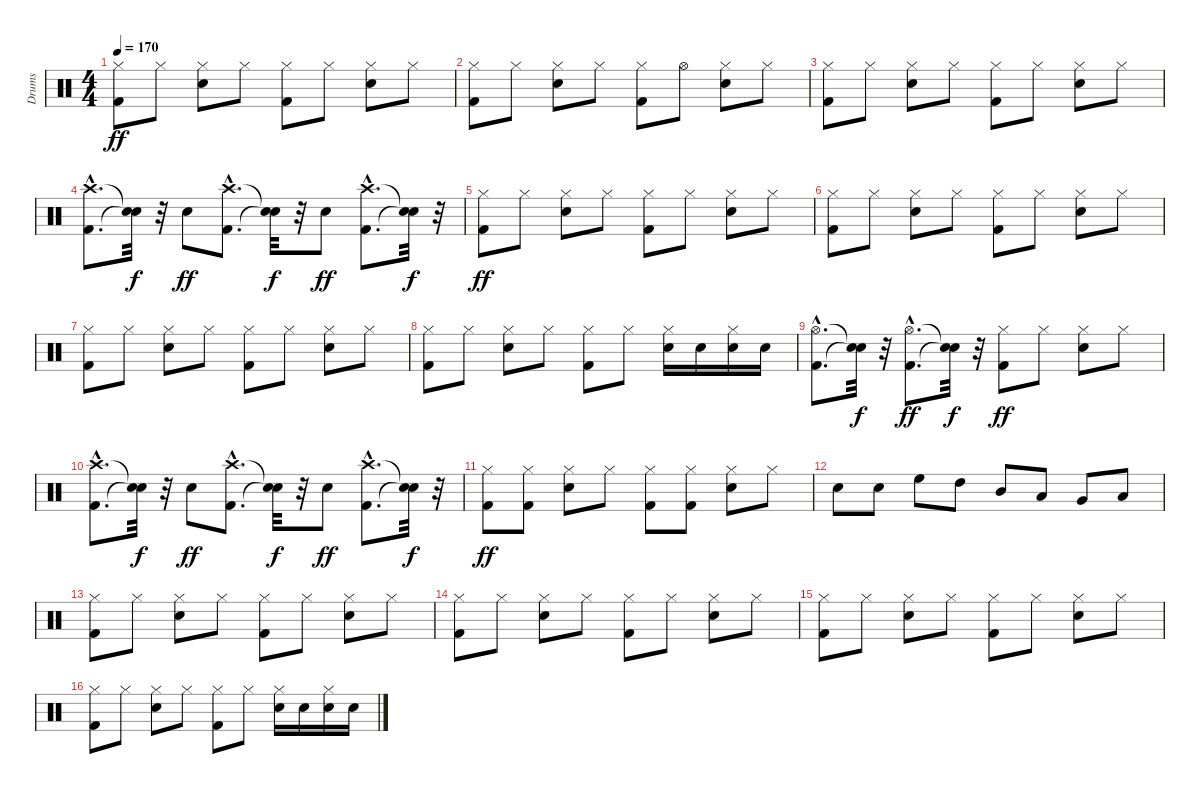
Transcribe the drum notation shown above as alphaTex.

\track ("Drums" "Drums") {instrument percussion}
\staff {score}
\articulation defaults
\ts (4 4)
\tempo 170
\clef neutral
\ks c
("Kick (hit) 2" "Hi-Hat (closed)").8{dy ff} "Hi-Hat (closed)".8 ("Snare (hit) 2" "Hi-Hat (closed)").8 "Hi-Hat (closed)".8 ("Kick (hit) 2" "Hi-Hat (closed)").8 "Hi-Hat (closed)".8 ("Snare (hit) 2" "Hi-Hat (closed)").8 "Hi-Hat (closed)".8 |
("Kick (hit) 2" "Hi-Hat (closed)").8 "Hi-Hat (closed)".8 ("Snare (hit) 2" "Hi-Hat (closed)").8 "Hi-Hat (closed)".8 ("Kick (hit) 2" "Hi-Hat (closed)").8 "Hi-Hat (open)".8 ("Snare (hit) 2" "Hi-Hat (closed)").8 "Hi-Hat (closed)".8 |
("Kick (hit) 2" "Hi-Hat (closed)").8 "Hi-Hat (closed)".8 ("Snare (hit) 2" "Hi-Hat (closed)").8 "Hi-Hat (closed)".8 ("Kick (hit) 2" "Hi-Hat (closed)").8 "Hi-Hat (closed)".8 ("Snare (hit) 2" "Hi-Hat (closed)").8 "Hi-Hat (closed)".8 |
("Kick (hit) 2"{hac} "Crash high (hit)"{hac}).8{d} ("Snare (hit)"{t} "Snare (hit)"{t}).32{dy f} r.32 "Snare (hit) 2".8{dy ff} ("Kick (hit) 2"{hac} "Crash high (hit)"{hac}).8{d} ("Snare (hit)"{t} "Snare (hit)"{t}).32{dy f} r.32 "Snare (hit) 2".8{dy ff} ("Kick (hit) 2"{hac} "Crash high (hit)"{hac}).8{d} ("Snare (hit)"{t} "Snare (hit)"{t}).32{dy f} r.32 |
("Kick (hit) 2" "Hi-Hat (closed)").8{dy ff} "Hi-Hat (closed)".8 ("Snare (hit) 2" "Hi-Hat (closed)").8 "Hi-Hat (closed)".8 ("Kick (hit) 2" "Hi-Hat (closed)").8 "Hi-Hat (closed)".8 ("Snare (hit) 2" "Hi-Hat (closed)").8 "Hi-Hat (closed)".8 |
("Kick (hit) 2" "Hi-Hat (closed)").8 "Hi-Hat (closed)".8 ("Snare (hit) 2" "Hi-Hat (closed)").8 "Hi-Hat (closed)".8 ("Kick (hit) 2" "Hi-Hat (closed)").8 "Hi-Hat (closed)".8 ("Snare (hit) 2" "Hi-Hat (closed)").8 "Hi-Hat (closed)".8 |
("Kick (hit) 2" "Hi-Hat (closed)").8 "Hi-Hat (closed)".8 ("Snare (hit) 2" "Hi-Hat (closed)").8 "Hi-Hat (closed)".8 ("Kick (hit) 2" "Hi-Hat (closed)").8 "Hi-Hat (closed)".8 ("Snare (hit) 2" "Hi-Hat (closed)").8 "Hi-Hat (closed)".8 |
("Kick (hit) 2" "Hi-Hat (closed)").8 "Hi-Hat (closed)".8 ("Snare (hit) 2" "Hi-Hat (closed)").8 "Hi-Hat (closed)".8 ("Kick (hit) 2" "Hi-Hat (closed)").8 "Hi-Hat (closed)".8 ("Snare (hit) 2" "Hi-Hat (closed)").16 "Snare (hit) 2".16 ("Snare (hit) 2" "Hi-Hat (closed)").16 "Snare (hit) 2".16 |
("Kick (hit) 2"{hac} "Hi-Hat (open)"{hac}).8{d} ("Snare (hit)"{t} "Snare (hit)"{t}).32{dy f} r.32 ("Kick (hit) 2"{hac} "Hi-Hat (open)"{hac}).8{d dy ff} ("Snare (hit)"{t} "Snare (hit)"{t}).32{dy f} r.32 ("Kick (hit) 2" "Hi-Hat (closed)").8{dy ff} "Hi-Hat (closed)".8 ("Snare (hit) 2" "Hi-Hat (closed)").8 "Hi-Hat (closed)".8 |
("Kick (hit) 2"{hac} "Crash high (hit)"{hac}).8{d} ("Snare (hit)"{t} "Snare (hit)"{t}).32{dy f} r.32 "Snare (hit) 2".8{dy ff} ("Kick (hit) 2"{hac} "Crash high (hit)"{hac}).8{d} ("Snare (hit)"{t} "Snare (hit)"{t}).32{dy f} r.32 "Snare (hit) 2".8{dy ff} ("Kick (hit) 2"{hac} "Crash high (hit)"{hac}).8{d} ("Snare (hit)"{t} "Snare (hit)"{t}).32{dy f} r.32 |
("Kick (hit) 2" "Hi-Hat (closed)").8{dy ff} ("Kick (hit) 2" "Hi-Hat (closed)").8 ("Snare (hit) 2" "Hi-Hat (closed)").8 "Hi-Hat (closed)".8 ("Kick (hit) 2" "Hi-Hat (closed)").8 ("Kick (hit) 2" "Hi-Hat (closed)").8 ("Snare (hit) 2" "Hi-Hat (closed)").8 "Hi-Hat (closed)".8 |
"Snare (hit) 2".8 "Snare (hit) 2".8 "High Floor Tom (hit)".8 "High Tom (hit)".8 "Mid Tom (hit)".8 "Low Tom (hit)".8 "Very Low Tom (hit)".8 "Low Floor Tom (hit)".8 |
("Kick (hit) 2" "Hi-Hat (closed)").8 "Hi-Hat (closed)".8 ("Snare (hit) 2" "Hi-Hat (closed)").8 "Hi-Hat (closed)".8 ("Kick (hit) 2" "Hi-Hat (closed)").8 "Hi-Hat (closed)".8 ("Snare (hit) 2" "Hi-Hat (closed)").8 "Hi-Hat (closed)".8 |
("Kick (hit) 2" "Hi-Hat (closed)").8 "Hi-Hat (closed)".8 ("Snare (hit) 2" "Hi-Hat (closed)").8 "Hi-Hat (closed)".8 ("Kick (hit) 2" "Hi-Hat (closed)").8 "Hi-Hat (closed)".8 ("Snare (hit) 2" "Hi-Hat (closed)").8 "Hi-Hat (closed)".8 |
("Kick (hit) 2" "Hi-Hat (closed)").8 "Hi-Hat (closed)".8 ("Snare (hit) 2" "Hi-Hat (closed)").8 "Hi-Hat (closed)".8 ("Kick (hit) 2" "Hi-Hat (closed)").8 "Hi-Hat (closed)".8 ("Snare (hit) 2" "Hi-Hat (closed)").8 "Hi-Hat (closed)".8 |
("Kick (hit) 2" "Hi-Hat (closed)").8 "Hi-Hat (closed)".8 ("Snare (hit) 2" "Hi-Hat (closed)").8 "Hi-Hat (closed)".8 ("Kick (hit) 2" "Hi-Hat (closed)").8 "Hi-Hat (closed)".8 ("Snare (hit) 2" "Hi-Hat (closed)").16 "Snare (hit) 2".16 ("Snare (hit) 2" "Hi-Hat (closed)").16 "Snare (hit) 2".16
